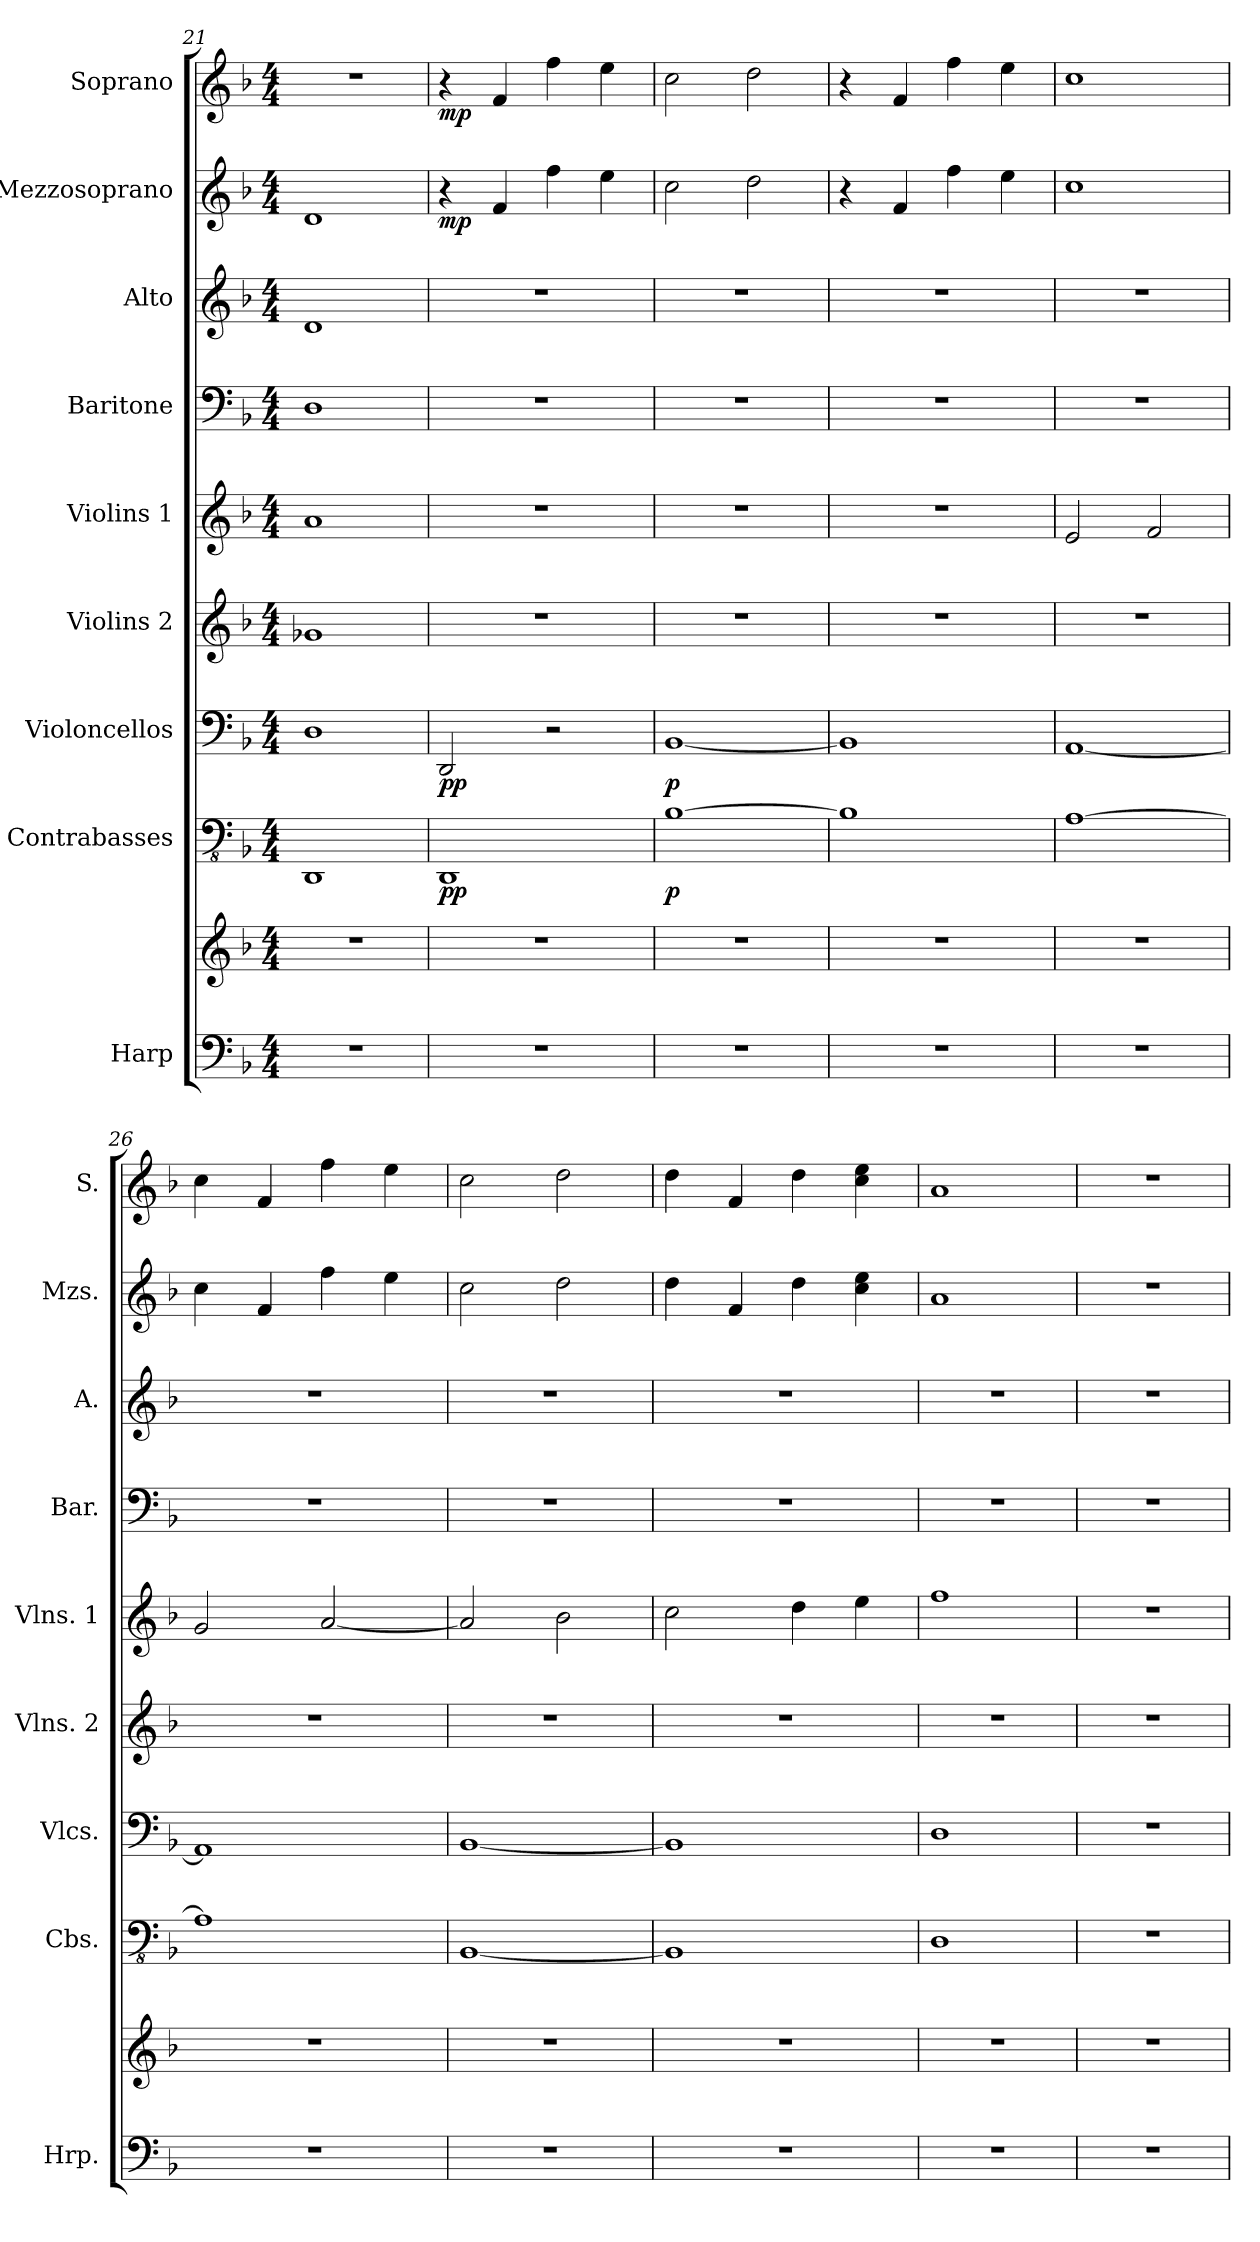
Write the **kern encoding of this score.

**kern	**kern	**kern	**dynam	**kern	**dynam	**kern	**kern	**kern	**kern	**kern	**dynam	**kern	**dynam
*part9	*part9	*part8	*part8	*part7	*part7	*part6	*part5	*part4	*part3	*part2	*part2	*part1	*part1
*staff10	*staff9	*staff8	*staff8	*staff7	*staff7	*staff6	*staff5	*staff4	*staff3	*staff2	*staff2	*staff1	*staff1
*I"Harp	*	*I"Contrabasses	*	*I"Violoncellos	*	*I"Violins 2	*I"Violins 1	*I"Baritone	*I"Alto	*I"Mezzosoprano	*	*I"Soprano	*
*I'Hrp.	*	*I'Cbs.	*	*I'Vlcs.	*	*I'Vlns. 2	*I'Vlns. 1	*I'Bar.	*I'A.	*I'Mzs.	*	*I'S.	*
*clefF4	*clefG2	*clefFv4	*	*clefF4	*	*clefG2	*clefG2	*clefF4	*clefG2	*clefG2	*	*clefG2	*
*k[b-]	*k[b-]	*k[b-]	*	*k[b-]	*	*k[b-]	*k[b-]	*k[b-]	*k[b-]	*k[b-]	*	*k[b-]	*
*F:	*F:	*F:	*	*F:	*	*F:	*F:	*F:	*F:	*F:	*	*F:	*
*M4/4	*M4/4	*M4/4	*	*M4/4	*	*M4/4	*M4/4	*M4/4	*M4/4	*M4/4	*	*M4/4	*
=21	=21	=21	=21	=21	=21	=21	=21	=21	=21	=21	=21	=21	=21
1r	1r	1DDD	.	1D	.	1g-X	1a	1D	1d	1d	.	1r	.
=22	=22	=22	=22	=22	=22	=22	=22	=22	=22	=22	=22	=22	=22
!	!	!	!LO:DY:b	!	!LO:DY:b	!	!	!	!	!	!LO:DY:b	!	!LO:DY:b
1r	1r	1DDD	pp	2DD/	pp	1r	1r	1r	1r	4r	mp	4r	mp
.	.	.	.	.	.	.	.	.	.	4f/	.	4f/	.
.	.	.	.	2r	.	.	.	.	.	4ff\	.	4ff\	.
.	.	.	.	.	.	.	.	.	.	4ee\	.	4ee\	.
=23	=23	=23	=23	=23	=23	=23	=23	=23	=23	=23	=23	=23	=23
!	!	!	!LO:DY:b	!	!LO:DY:b	!	!	!	!	!	!	!	!
1r	1r	[1BB-	p	[1BB-	p	1r	1r	1r	1r	2cc\	.	2cc\	.
.	.	.	.	.	.	.	.	.	.	2dd\	.	2dd\	.
=24	=24	=24	=24	=24	=24	=24	=24	=24	=24	=24	=24	=24	=24
1r	1r	1BB-]	.	1BB-]	.	1r	1r	1r	1r	4r	.	4r	.
.	.	.	.	.	.	.	.	.	.	4f/	.	4f/	.
.	.	.	.	.	.	.	.	.	.	4ff\	.	4ff\	.
.	.	.	.	.	.	.	.	.	.	4ee\	.	4ee\	.
=25	=25	=25	=25	=25	=25	=25	=25	=25	=25	=25	=25	=25	=25
1r	1r	[1AA	.	[1AA	.	1r	2e/	1r	1r	1cc	.	1cc	.
.	.	.	.	.	.	.	2f/	.	.	.	.	.	.
=26	=26	=26	=26	=26	=26	=26	=26	=26	=26	=26	=26	=26	=26
1r	1r	1AA]	.	1AA]	.	1r	2g/	1r	1r	4cc\	.	4cc\	.
.	.	.	.	.	.	.	.	.	.	4f/	.	4f/	.
.	.	.	.	.	.	.	[2a/	.	.	4ff\	.	4ff\	.
.	.	.	.	.	.	.	.	.	.	4ee\	.	4ee\	.
=27	=27	=27	=27	=27	=27	=27	=27	=27	=27	=27	=27	=27	=27
1r	1r	[1BBB-	.	[1BB-	.	1r	2a/]	1r	1r	2cc\	.	2cc\	.
.	.	.	.	.	.	.	2b-\	.	.	2dd\	.	2dd\	.
=28	=28	=28	=28	=28	=28	=28	=28	=28	=28	=28	=28	=28	=28
1r	1r	1BBB-]	.	1BB-]	.	1r	2cc\	1r	1r	4dd\	.	4dd\	.
.	.	.	.	.	.	.	.	.	.	4f/	.	4f/	.
.	.	.	.	.	.	.	4dd\	.	.	4dd\	.	4dd\	.
.	.	.	.	.	.	.	4ee\	.	.	4cc\ 4ee\	.	4cc\ 4ee\	.
=29	=29	=29	=29	=29	=29	=29	=29	=29	=29	=29	=29	=29	=29
1r	1r	1DD	.	1D	.	1r	1ff	1r	1r	1a	.	1a	.
=30	=30	=30	=30	=30	=30	=30	=30	=30	=30	=30	=30	=30	=30
1r	1r	1r	.	1r	.	1r	1r	1r	1r	1r	.	1r	.
=	=	=	=	=	=	=	=	=	=	=	=	=	=
*-	*-	*-	*-	*-	*-	*-	*-	*-	*-	*-	*-	*-	*-
